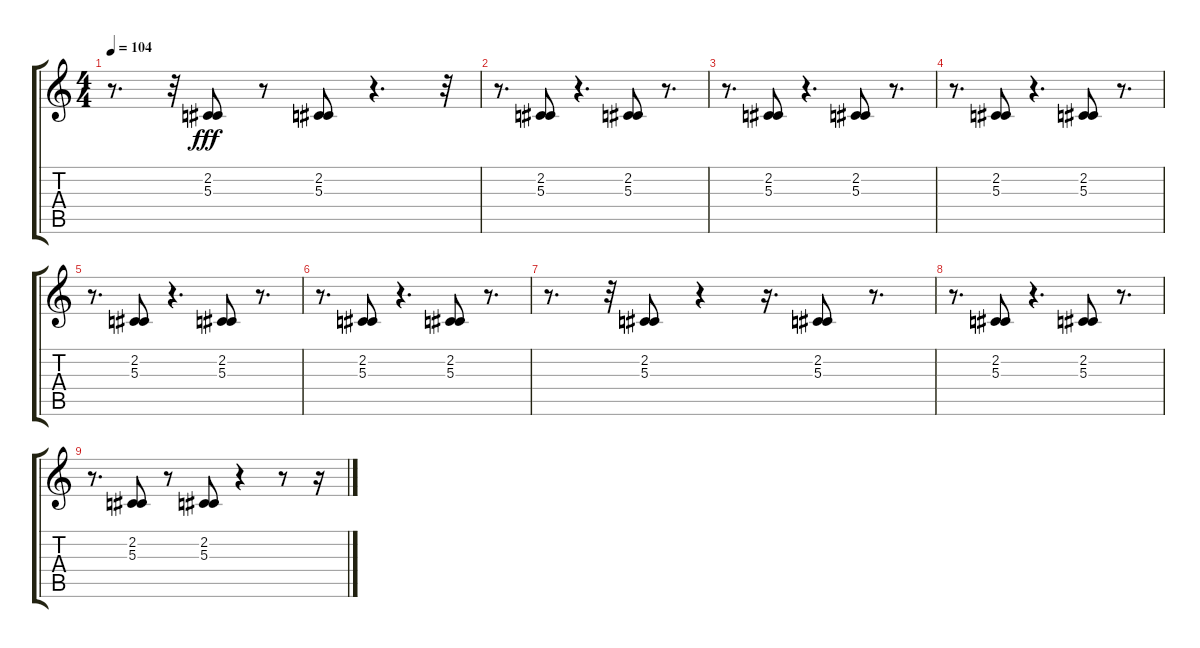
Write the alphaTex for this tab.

\track "" {instrument applause}
\staff {score tabs}
\tuning (E4 B3 G3 D3 A2 E2) {hide}
\ts (4 4)
\tempo 104
\clef g2
\ks c
r.8{d dy fff} r.32 (2.2 5.3).8 r.8 (2.2 5.3).8 r.4{d} r.32 |
r.8{d} (2.2 5.3).8 r.4{d} (2.2 5.3).8 r.8{d} |
r.8{d} (2.2 5.3).8 r.4{d} (2.2 5.3).8 r.8{d} |
r.8{d} (2.2 5.3).8 r.4{d} (2.2 5.3).8 r.8{d} |
r.8{d} (2.2 5.3).8 r.4{d} (2.2 5.3).8 r.8{d} |
r.8{d} (2.2 5.3).8 r.4{d} (2.2 5.3).8 r.8{d} |
r.8{d} r.32 (2.2 5.3).8 r.4 r.16{d} (2.2 5.3).8 r.8{d} |
r.8{d} (2.2 5.3).8 r.4{d} (2.2 5.3).8 r.8{d} |
r.8{d} (2.2 5.3).8 r.8 (2.2 5.3).8 r.4 r.8 r.16
